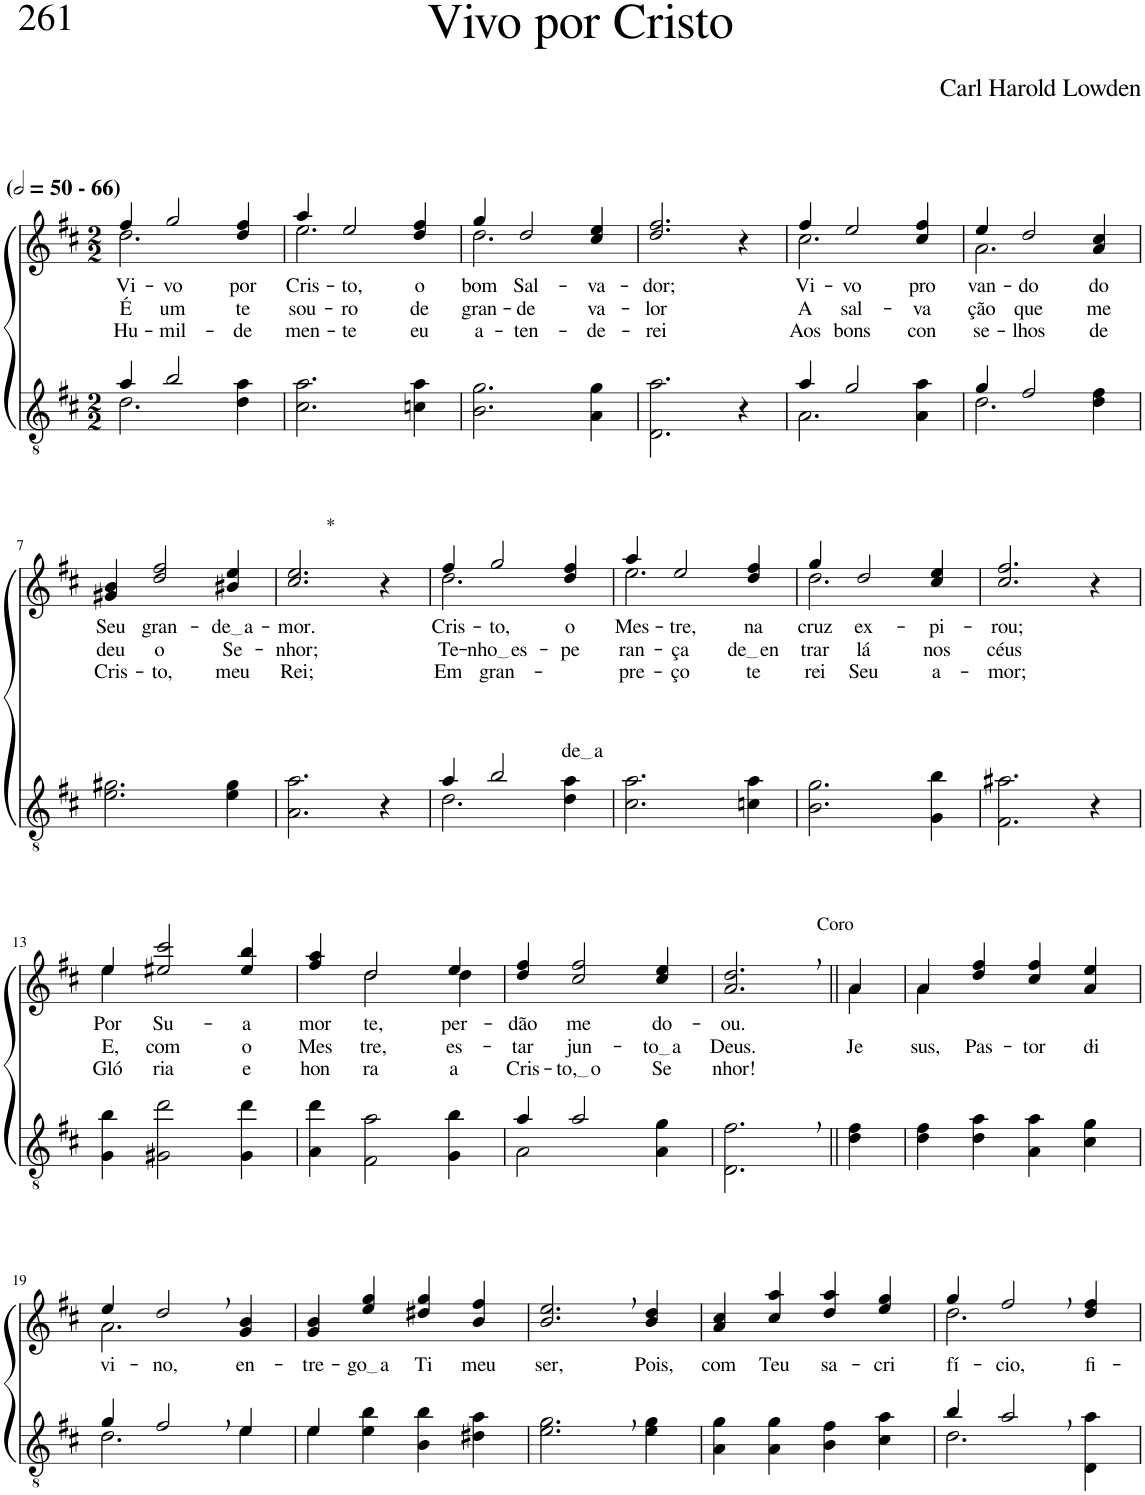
**kern	**kern	**text	**text	**text
*part2	*part1	*part1	*part1	*part1
*staff2	*staff1	*staff1	*staff1	*staff1
*I"Parte III e IV	*I"Parte I e II	*	*	*
*clefGv2	*clefG2	*	*	*
*Trd5c9	*Trd5c9	*	*	*
*k[f#c#]	*k[f#c#]	*	*	*
*M2/2	*M2/2	*	*	*
*MM100	*MM100	*	*	*
=1	=1	=1	=1	=1
*^	*^	*	*	*
!	!	!LO:TX:a:B:t=(	!	!	!	!
!	!	!LO:TX:a:B:t=- 66)	!	!	!	!
!	!	!	!	!LO:LY:b	!LO:LY:b	!LO:LY:b
4a/	2.d\	4ff#/	2.dd\	Vi-	É	Hu-
!	!	!	!	!LO:LY:b	!LO:LY:b	!LO:LY:b
2b/	.	2gg/	.	-vo	um	-mil-
!	!	!	!	!LO:LY:b	!LO:LY:b	!LO:LY:b
4ryy	4d\ 4a\	4dd/ 4ff#/	4ryy	por	te-	-de-
=2	=2	=2	=2	=2	=2	=2
!	!	!	!	!LO:LY:b	!LO:LY:b	!LO:LY:b
*v	*v	*	*	*	*	*
2.c#\ 2.a\	4aa/	2.ee\	Cris-	-sou-	-men-
!	!	!	!LO:LY:b	!LO:LY:b	!LO:LY:b
.	2ee/	.	-to,	ro	-te
!	!	!	!LO:LY:b	!LO:LY:b	!LO:LY:b
4cn\ 4a\	4dd/ 4ff#/	4ryy	o	de	eu
=3	=3	=3	=3	=3	=3
!	!	!	!LO:LY:b	!LO:LY:b	!LO:LY:b
2.B\ 2.g\	4gg/	2.dd\	bom	-gran-	a-
!	!	!	!LO:LY:b	!LO:LY:b	!LO:LY:b
.	2dd/	.	Sal-	-de	-ten-
!	!	!	!LO:LY:b	!LO:LY:b	!LO:LY:b
4A\ 4g\	4cc#/ 4ee/	4ryy	-va-	va-	-de-
=4	=4	=4	=4	=4	=4
!	!	!	!LO:LY:b	!LO:LY:b	!LO:LY:b
*	*v	*v	*	*	*
2.D\ 2.a\	2.dd/ 2.ff#/	-dor;	-lor	-rei
4r	4r	.	.	.
=5	=5	=5	=5	=5
*^	*^	*	*	*
!	!	!	!	!LO:LY:b	!LO:LY:b	!LO:LY:b
4a/	2.A\	4ff#/	2.cc#\	-Vi-	A	Aos
!	!	!	!	!LO:LY:b	!LO:LY:b	!LO:LY:b
2g/	.	2ee/	.	-vo	sal-	bons
!	!	!	!	!LO:LY:b	!LO:LY:b	!LO:LY:b
4ryy	4A\ 4a\	4cc#/ 4ff#/	4ryy	pro-	-va-	con-
=6	=6	=6	=6	=6	=6	=6
!	!	!	!	!LO:LY:b	!LO:LY:b	!LO:LY:b
4g/	2.d\	4ee/	2.a\	-van-	-ção	-se-
!	!	!	!	!LO:LY:b	!LO:LY:b	!LO:LY:b
2f#/	.	2dd/	.	-do	que	-lhos
!	!	!	!	!LO:LY:b	!LO:LY:b	!LO:LY:b
4ryy	4d\ 4f#\	4a/ 4cc#/	4ryy	do	me	de
!!LO:LB:g=z
=7	=7	=7	=7	=7	=7	=7
!	!	!	!	!LO:LY:b	!LO:LY:b	!LO:LY:b
*v	*v	*	*	*	*	*
*	*v	*v	*	*	*
2.e\ 2.g#X\	4g#X/ 4b/	Seu	deu	Cris-
!	!	!LO:LY:b	!LO:LY:b	!LO:LY:b
.	2dd/ 2ff#/	gran-	o	-to,
!	!	!LO:LY:b	!LO:LY:b	!LO:LY:b
4e\ 4g#\	4b#X/ 4ee/	de a	Se-	meu
=8	=8	=8	=8	=8
!	!LO:TX:a:t=*	!	!	!
!	!	!LO:LY:b	!LO:LY:b	!LO:LY:b
2.A\ 2.a\	2.cc#/ 2.ee/	-mor.	-nhor;	Rei;
4r	4r	.	.	.
=9	=9	=9	=9	=9
*^	*^	*	*	*
!	!	!	!	!LO:LY:b	!LO:LY:b	!LO:LY:b
4a/	2.d\	4ff#/	2.dd\	Cris-	Te-	Em
!	!	!	!	!LO:LY:b	!LO:LY:b	!LO:LY:b
2b/	.	2gg/	.	to,	nho es	gran-
!	!	!	!	!LO:LY:b	!LO:LY:b	!LO:LY:b
4ryy	4d\ 4a\	4dd/ 4ff#/	4ryy	o	-pe-	de a
=10	=10	=10	=10	=10	=10	=10
!	!	!	!	!LO:LY:b	!LO:LY:b	!LO:LY:b
*v	*v	*	*	*	*	*
2.c#\ 2.a\	4aa/	2.ee\	-Mes-	-ran-	pre-
!	!	!	!LO:LY:b	!LO:LY:b	!LO:LY:b
.	2ee/	.	-tre,	-ça	-ço
!	!	!	!LO:LY:b	!LO:LY:b	!LO:LY:b
4cn\ 4a\	4dd/ 4ff#/	4ryy	na	de en	te-
=11	=11	=11	=11	=11	=11
!	!	!	!LO:LY:b	!LO:LY:b	!LO:LY:b
2.B\ 2.g\	4gg/	2.dd\	cruz	trar	-rei
!	!	!	!LO:LY:b	!LO:LY:b	!LO:LY:b
.	2dd/	.	ex-	lá	Seu
!	!	!	!LO:LY:b	!LO:LY:b	!LO:LY:b
4G\ 4b\	4cc#/ 4ee/	4ryy	-pi-	nos	a-
=12	=12	=12	=12	=12	=12
!	!	!	!LO:LY:b	!LO:LY:b	!LO:LY:b
*	*v	*v	*	*	*
2.F#\ 2.a#X\	2.cc#/ 2.ff#/	-rou;	céus	-mor;
4r	4r	.	.	.
!!LO:LB:g=z
=13	=13	=13	=13	=13
*	*^	*	*	*
!	!	!	!LO:LY:b	!LO:LY:b	!LO:LY:b
4G\ 4b\	4ee/	4ee\	Por	E,	Gló-
!	!	!	!LO:LY:b	!LO:LY:b	!LO:LY:b
2G#X\ 2dd\	2ee#X/ 2ccc#/	2.ryy	Su-	com	ria
!	!	!	!LO:LY:b	!LO:LY:b	!LO:LY:b
4G#\ 4dd\	4ee#/ 4bb/	.	-a	o	e
=14	=14	=14	=14	=14	=14
!	!	!	!LO:LY:b	!LO:LY:b	!LO:LY:b
4A\ 4dd\	4ff#/ 4aa/	4ryy	mor-	Mes-	hon-
!	!	!	!LO:LY:b	!LO:LY:b	!LO:LY:b
2F#\ 2a\	2dd/	2dd\	-te,	tre,	-ra
!	!	!	!LO:LY:b	!LO:LY:b	!LO:LY:b
4G\ 4b\	4ee/	4dd\	per-	es-	a
=15	=15	=15	=15	=15	=15
*^	*	*	*	*	*
!	!	!	!	!LO:LY:b	!LO:LY:b	!LO:LY:b
*	*	*v	*v	*	*	*
4a/	2A\	4dd/ 4ff#/	dão	tar	Cris-
!	!	!	!LO:LY:b	!LO:LY:b	!LO:LY:b
2a/	.	2cc#/ 2ff#/	me	jun-	to, o
.	2ryy	.	.	.	.
!	!	!	!LO:LY:b	!LO:LY:b	!LO:LY:b
4A\ 4g\	.	4cc#/ 4ee/	do-	to a	Se
*v	*v	*	*	*	*
=16	=16	=16	=16	=16
!	!	!LO:LY:b	!LO:LY:b	!LO:LY:b
2.D\, 2.f#\,	2.a/, 2.dd/,	-ou.	Deus.	nhor!
=17||	=17||	=17||	=17||	=17||
!	!LO:TX:a:t=Coro	!	!	!
!	!	!	!LO:LY:b	!
*	*^	*	*	*
4d\ 4f#\	4a\	4a/	.	Je-	.
=18	=18	=18	=18	=18	=18
!	!	!	!	!LO:LY:b	!
4d\ 4f#\	4a/	4a\	.	sus,	.
!	!	!	!	!LO:LY:b	!
4d\ 4a\	4dd/ 4ff#/	2.ryy	.	Pas-	.
!	!	!	!	!LO:LY:b	!
4A\ 4a\	4cc#/ 4ff#/	.	.	-tor	.
!	!	!	!	!LO:LY:b	!
4c#\ 4g\	4a/ 4ee/	.	.	di-	.
!!LO:LB:g=z	!!
=19	=19	=19	=19	=19	=19
*^	*	*	*	*	*
!	!	!	!	!LO:LY:b	!	!
4g/	2.d\	4ee/	2.a\	vi-	.	.
!	!	!	!	!LO:LY:b	!	!
2f#,/	.	2dd,/	.	-no,	.	.
!	!	!	!	!LO:LY:b	!	!
4e/	4e\	4g/ 4b/	4ryy	en-	.	.
=20	=20	=20	=20	=20	=20	=20
!	!	!	!	!LO:LY:b	!	!
*	*	*v	*v	*	*	*
4e\	4e/	4g/ 4b/	-tre-	.	.
!	!	!	!LO:LY:b	!	!
4e\ 4b\	2.ryy	4ee/ 4gg/	go a	.	.
!	!	!	!LO:LY:b	!	!
4B\ 4b\	.	4dd#X/ 4gg/	Ti	.	.
!	!	!	!LO:LY:b	!	!
4d#X\ 4a\	.	4b/ 4ff#/	meu	.	.
*v	*v	*	*	*	*
=21	=21	=21	=21	=21
!	!	!LO:LY:b	!	!
2.e\, 2.g\,	2.b/, 2.ee/,	ser,	.	.
!	!	!LO:LY:b	!	!
4e\ 4g\	4b/ 4dd/	Pois,	.	.
=22	=22	=22	=22	=22
!	!	!LO:LY:b	!	!
4A\ 4g\	4a/ 4cc#/	com	.	.
!	!	!LO:LY:b	!	!
4A\ 4g\	4cc#/ 4aa/	Teu	.	.
!	!	!LO:LY:b	!	!
4B\ 4f#\	4dd/ 4aa/	sa-	.	.
!	!	!LO:LY:b	!	!
4c#\ 4a\	4ee/ 4gg/	-cri-	.	.
=23	=23	=23	=23	=23
*^	*^	*	*	*
!	!	!	!	!LO:LY:b	!	!
4b/	2.d\	4gg/	2.dd\	fí-	.	.
!	!	!	!	!LO:LY:b	!	!
2a,/	.	2ff#,/	.	cio,	.	.
!	!	!	!	!LO:LY:b	!	!
4ryy	4D\ 4a\	4dd/ 4ff#/	4ryy	fi-	.	.
*v	*v	*	*	*	*	*
*	*v	*v	*	*	*
=	=	=	=	=
*-	*-	*-	*-	*-
